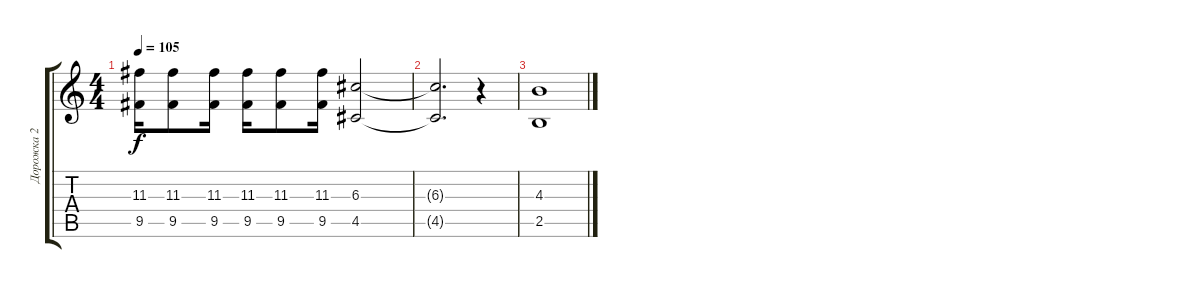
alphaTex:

\track ("Дорожка 2" "Дорожка 2") {instrument overdrivenguitar}
\staff {score tabs}
\tuning (E4 B3 G3 D3 A2 E2) {hide}
\ts (4 4)
\tempo 105
\clef g2
\ks c
(11.3 9.5).16{dy f} (11.3 9.5).8 (11.3 9.5).16 (11.3 9.5).16 (11.3 9.5).8 (11.3 9.5).16 (6.3 4.5).2 |
(6.3{t} 4.5{t}).2{d} r.4 |
(4.3 2.5).1
